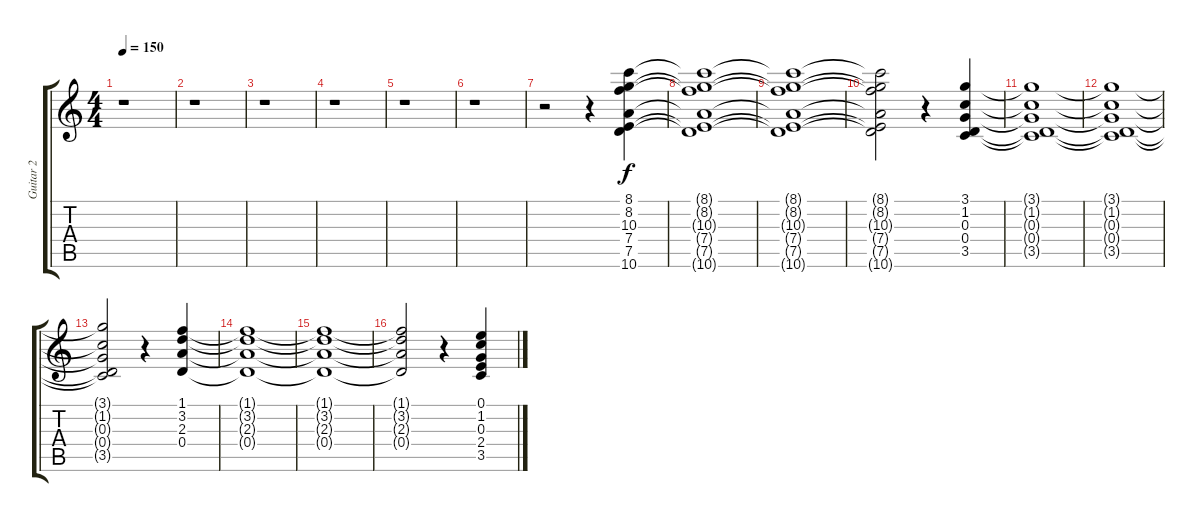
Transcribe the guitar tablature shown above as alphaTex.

\track ("Guitar 2" "Guitar 2") {instrument electricguitarclean}
\staff {score tabs}
\tuning (E4 B3 G3 D3 A2 E2) {hide}
\ts (4 4)
\tempo 150
\clef g2
\ks c
r.1{dy f} |
r.1 |
r.1 |
r.1 |
r.1 |
r.1 |
r.2 r.4 (8.1 8.2 10.3 7.4 7.5 10.6).4 |
(8.1{t} 8.2{t} 10.3{t} 7.4{t} 7.5{t} 10.6{t}).1 |
(8.1{t} 8.2{t} 10.3{t} 7.4{t} 7.5{t} 10.6{t}).1 |
(8.1{t} 8.2{t} 10.3{t} 7.4{t} 7.5{t} 10.6{t}).2 r.4 (3.1 1.2 0.3 0.4 3.5).4 |
(3.1{t} 1.2{t} 0.3{t} 0.4{t} 3.5{t}).1 |
(3.1{t} 1.2{t} 0.3{t} 0.4{t} 3.5{t}).1 |
(3.1{t} 1.2{t} 0.3{t} 0.4{t} 3.5{t}).2 r.4 (1.1 3.2 2.3 0.4).4 |
(1.1{t} 3.2{t} 2.3{t} 0.4{t}).1 |
(1.1{t} 3.2{t} 2.3{t} 0.4{t}).1 |
(1.1{t} 3.2{t} 2.3{t} 0.4{t}).2 r.4 (0.1 1.2 0.3 2.4 3.5).4
